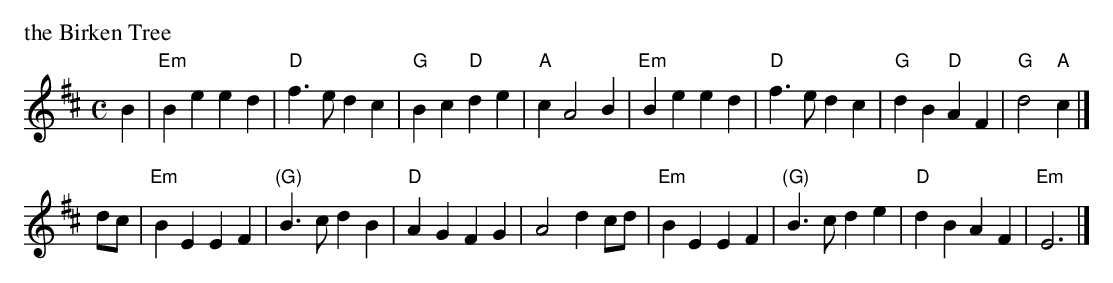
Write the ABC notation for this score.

X:1
P: the Birken Tree
M: C
L: 1/4
K: EDor
B | \
"Em"Be ed | "D"f>e dc | "G"Bc "D"de | "A"cA2 B |\
"Em"Be ed | "D"f>e dc | "G"dB "D"AF | "G"d2 "A"c |]
d/c/ |\
"Em"BE EF | "(G)"B>c dB | "D"AG FG | A2 dc/d/ |\
"Em"BE EF | "(G)"B>c de | "D"dB AF | "Em"E3 |]
